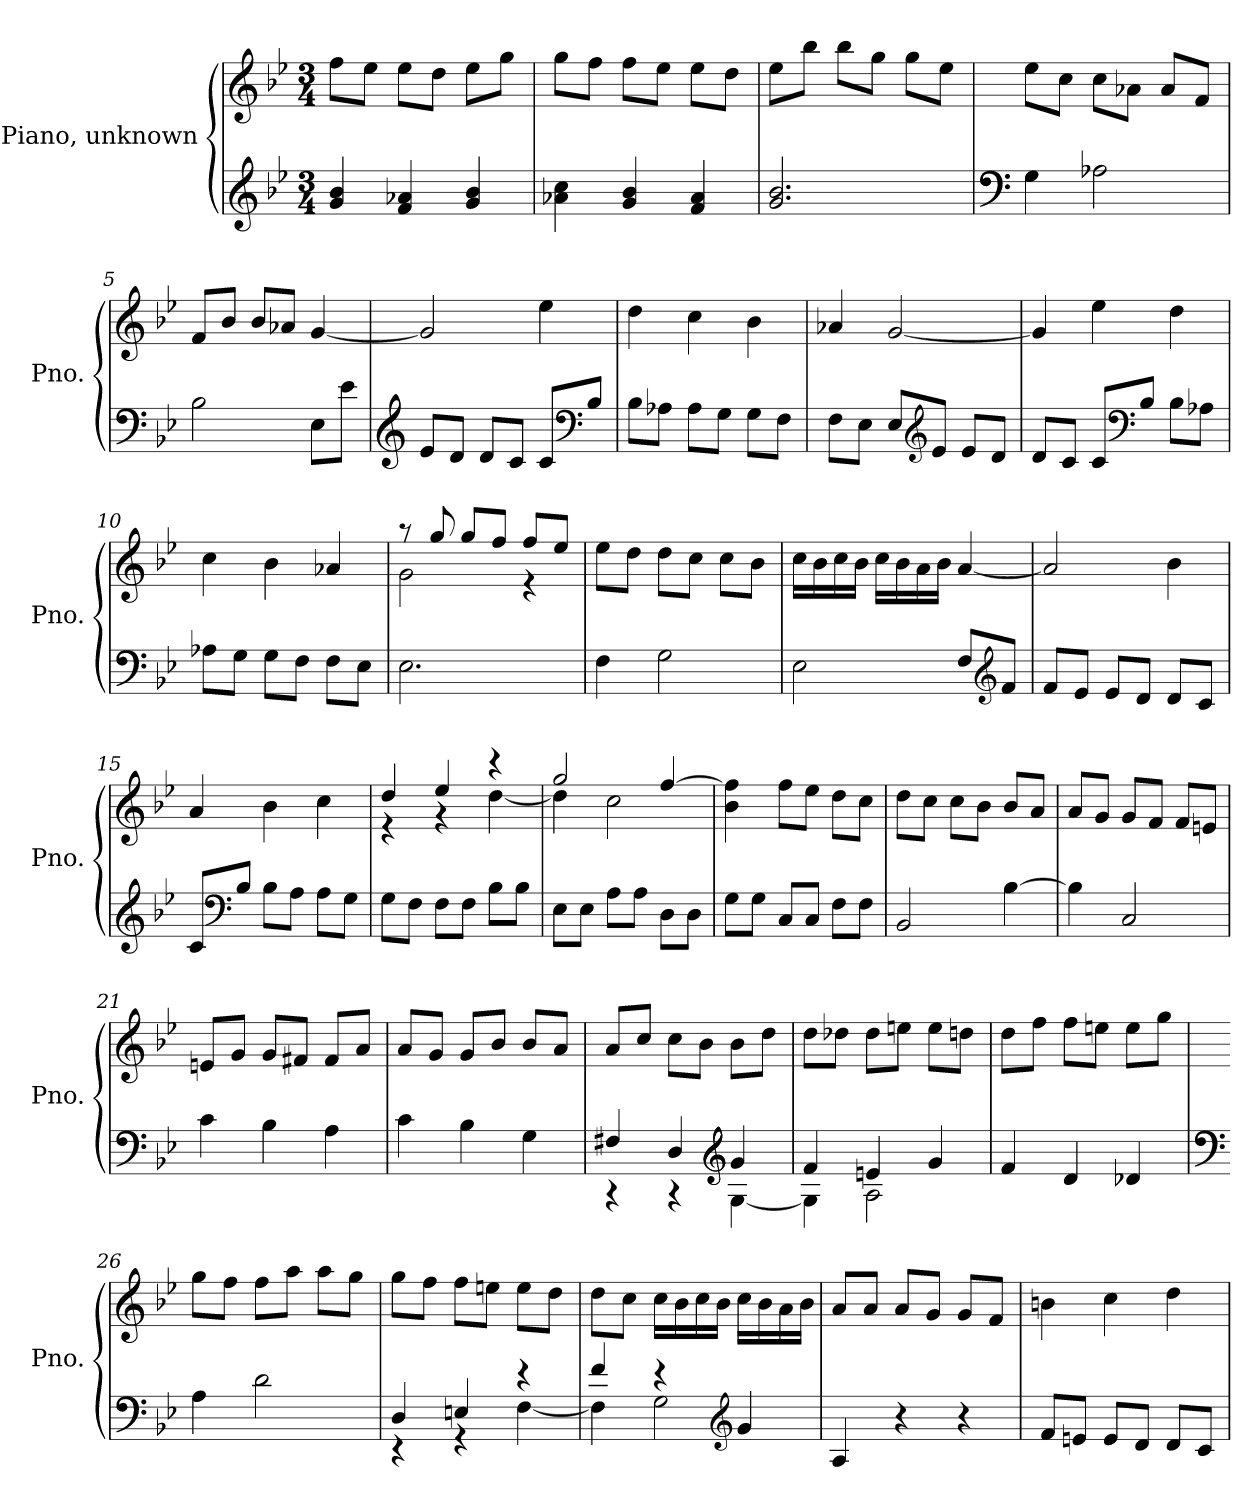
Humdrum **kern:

**kern	**kern
*part1	*part1
*staff2	*staff1
*I"Piano, unknown	*
*I'Pno.	*
*clefG2	*clefG2
*k[b-e-]	*k[b-e-]
*M3/4	*M3/4
*MM170	*MM170
=1	=1
4g/ 4b-/	8ff\L
.	8ee-\J
4f/ 4a-X/	8ee-\L
.	8dd\J
4g/ 4b-/	8ee-\L
.	8gg\J
=2	=2
4a-X\ 4cc\	8gg\L
.	8ff\J
4g/ 4b-/	8ff\L
.	8ee-\J
4f/ 4a-/	8ee-\L
.	8dd\J
=3	=3
2.g/ 2.b-/	8ee-\L
.	8bb-\J
.	8bb-\L
.	8gg\J
.	8gg\L
.	8ee-\J
=4	=4
*clefF4	*
4G\	8ee-\L
.	8cc\J
2A-X\	8cc\L
.	8a-X\J
.	8a-/L
.	8f/J
=5	=5
2B-\	8f/L
.	8b-/J
.	8b-/L
.	8a-X/J
8E-\L	[4g/
8e-\J	.
!!LO:LB:g=z
=6	=6
*clefG2	*
8e-/L	2g/]
8d/J	.
8d/L	.
8c/J	.
8c/L	4ee-\
*clefF4	*
8B-/J	.
=7	=7
8B-\L	4dd\
8A-X\J	.
8A-\L	4cc\
8G\J	.
8G\L	4b-\
8F\J	.
=8	=8
8F\L	4a-X/
8E-\J	.
8E-/L	[2g/
*clefG2	*
8e-/J	.
8e-/L	.
8d/J	.
=9	=9
8d/L	4g/]
8c/J	.
8c/L	4ee-\
*clefF4	*
8B-/J	.
8B-\L	4dd\
8A-X\J	.
=10	=10
8A-X\L	4cc\
8G\J	.
8G\L	4b-\
8F\J	.
8F\L	4a-X/
8E-\J	.
!!LO:LB:g=z
=11	=11
*	*^
2.E-\	8r	2g\
.	8gg/	.
.	8gg/L	.
.	8ff/J	.
.	8ff/L	4r
.	8ee-/J	.
*	*v	*v
=12	=12
4F\	8ee-\L
.	8dd\J
2G\	8dd\L
.	8cc\J
.	8cc\L
.	8b-\J
=13	=13
2E-\	16cc\LL
.	16b-\
.	16cc\
.	16b-\JJ
.	16cc\LL
.	16b-\
.	16a\
.	16b-\JJ
8F/L	[4a/
*clefG2	*
8f/J	.
=14	=14
8f/L	2a/]
8e-/J	.
8e-/L	.
8d/J	.
8d/L	4b-\
8c/J	.
=15	=15
8c/L	4a/
*clefF4	*
8B-/J	.
8B-\L	4b-\
8A\J	.
8A\L	4cc\
8G\J	.
!!LO:LB:g=z
=16	=16
*	*^
8G\L	4dd/	4r
8F\J	.	.
8F\L	4ee-/	4r
8F\J	.	.
8B-\L	4r	[4dd\
8B-\J	.	.
=17	=17	=17
8E-\L	2gg/	4dd\]
8E-\J	.	.
8A\L	.	2cc\
8A\J	.	.
8D\L	[4ff/	.
8D\J	.	.
*	*v	*v
=18	=18
8G\L	4b-\ 4ff\]
8G\J	.
8C/L	8ff\L
8C/J	8ee-\J
8F\L	8dd\L
8F\J	8cc\J
=19	=19
2BB-/	8dd\L
.	8cc\J
.	8cc\L
.	8b-\J
[4B-\	8b-/L
.	8a/J
=20	=20
4B-\]	8a/L
.	8g/J
2C/	8g/L
.	8f/J
.	8f/L
.	8en/J
=21	=21
4c\	8en/L
.	8g/J
4B-\	8g/L
.	8f#X/J
4A\	8f#/L
.	8a/J
!!LO:LB:g=z
=22	=22
4c\	8a/L
.	8g/J
4B-\	8g/L
.	8b-/J
4G\	8b-/L
.	8a/J
=23	=23
*^	*
4F#X/	4r	8a/L
.	.	8cc/J
4D/	4r	8cc\L
.	.	8b-\J
*clefG2	*	*
4g/	[4G\	8b-\L
.	.	8dd\J
=24	=24	=24
4f/	4G\]	8dd\L
.	.	8dd-X\J
4en/	2A\	8dd-\L
.	.	8een\J
4g/	.	8ee\L
.	.	8ddn\J
*v	*v	*
=25	=25
4f/	8dd\L
.	8ff\J
4d/	8ff\L
.	8een\J
4d-X/	8ee\L
.	8gg\J
=26	=26
*clefF4	*
4A\	8gg\L
.	8ff\J
2d\	8ff\L
.	8aa\J
.	8aa\L
.	8gg\J
!!LO:LB:g=z
=27	=27
*^	*
4D/	4r	8gg\L
.	.	8ff\J
4En/	4r	8ff\L
.	.	8een\J
4r	[4F\	8ee\L
.	.	8dd\J
=28	=28	=28
4f/	4F\]	8dd\L
.	.	8cc\J
4r	2G\	16cc\LL
.	.	16b-\
.	.	16cc\
.	.	16b-\JJ
*clefG2	*	*
4g/	.	16cc\LL
.	.	16b-\
.	.	16a\
.	.	16b-\JJ
*v	*v	*
=29	=29
4A/	8a/L
.	8a/J
4r	8a/L
.	8g/J
4r	8g/L
.	8f/J
=30	=30
8f/L	4bn\
8en/J	.
8e/L	4cc\
8d/J	.
8d/L	4dd\
8c/J	.
=	=
*-	*-
